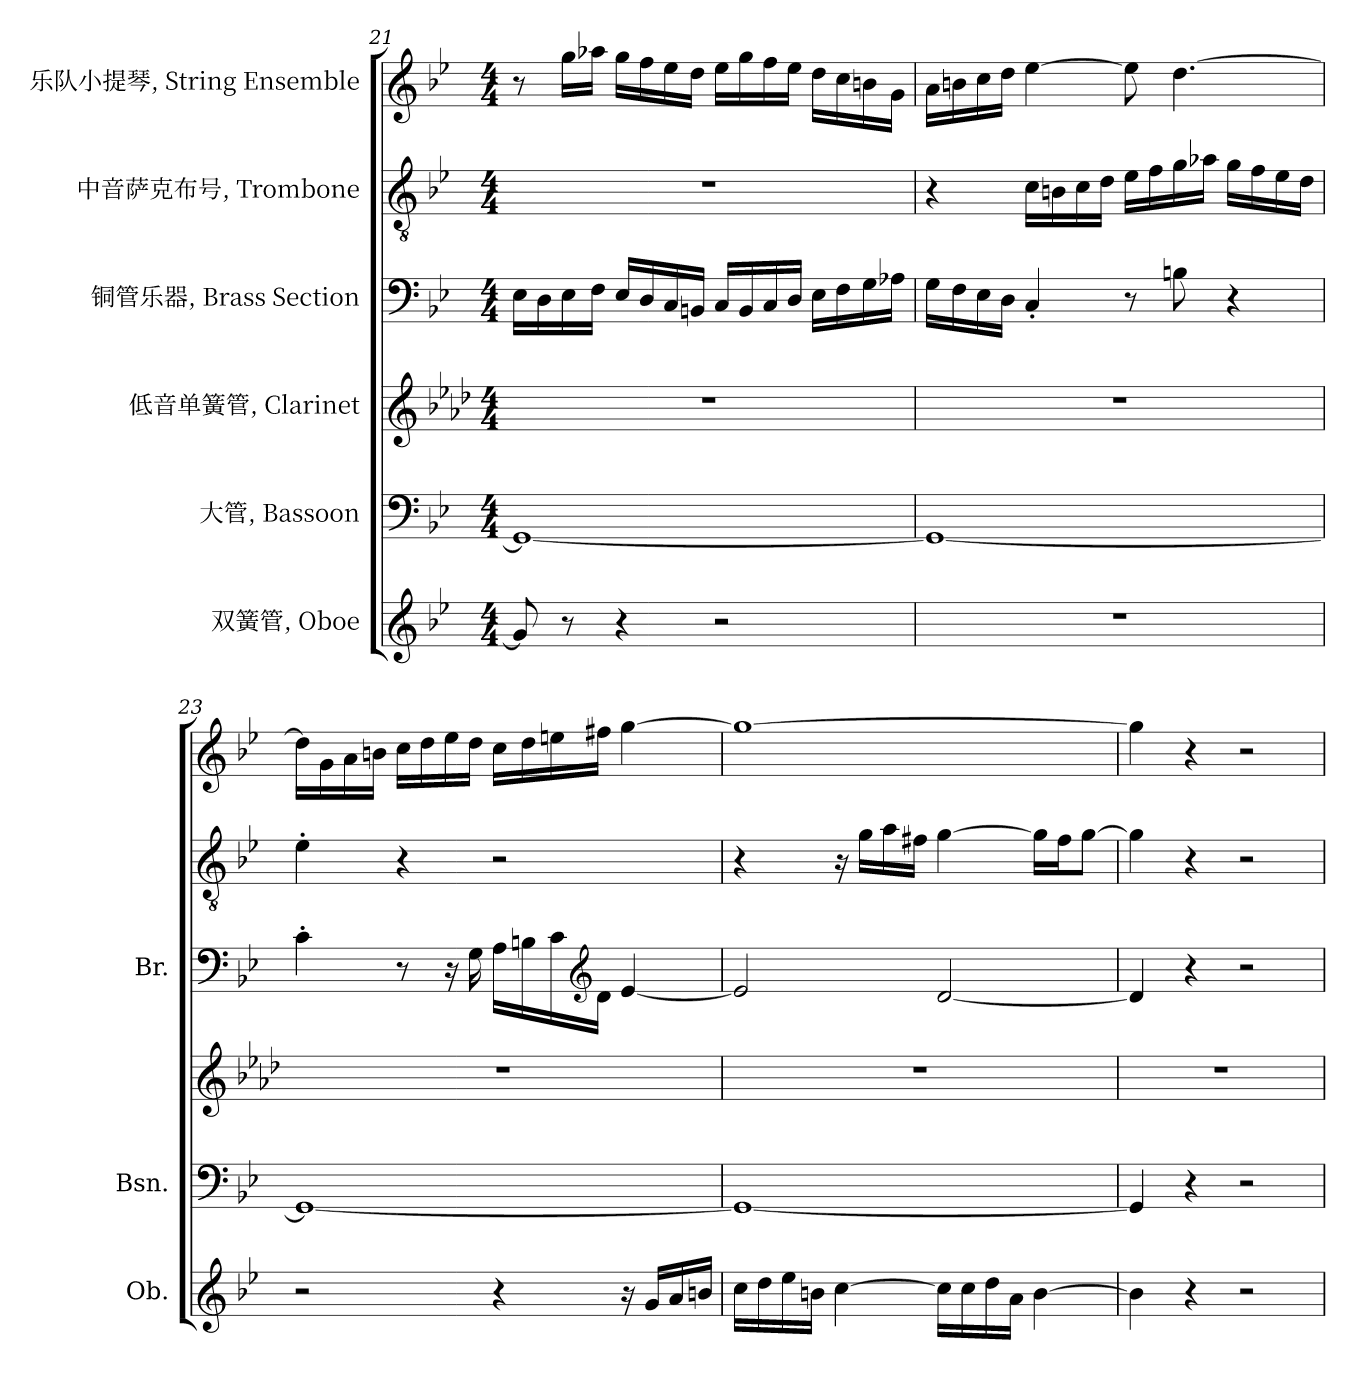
**kern	**kern	**kern	**kern	**kern	**kern
*part6	*part5	*part4	*part3	*part2	*part1
*staff6	*staff5	*staff4	*staff3	*staff2	*staff1
*I"双簧管, Oboe	*I"大管, Bassoon	*I"低音单簧管, Clarinet	*I"铜管乐器, Brass Section	*I"中音萨克布号, Trombone	*I"乐队小提琴, String Ensemble
*I'Ob.	*I'Bsn.	*	*I'Br.	*	*
!!LO:PB:g=z
*clefG2	*clefF4	*clefG2	*clefF4	*clefGv2	*clefG2
*	*	*ITrd8c14	*	*	*
*k[b-e-]	*k[b-e-]	*k[b-e-a-d-]	*k[b-e-]	*k[b-e-]	*k[b-e-]
*M4/4	*M4/4	*M4/4	*M4/4	*M4/4	*M4/4
=21	=21	=21	=21	=21	=21
8g/]	1GG_	1r	16E-\LL	1r	8r
.	.	.	16D\	.	.
8r	.	.	16E-\	.	16gg\LL
.	.	.	16F\JJ	.	16aa-X\JJ
4r	.	.	16E-/LL	.	16gg\LL
.	.	.	16D/	.	16ff\
.	.	.	16C/	.	16ee-\
.	.	.	16BBn/JJ	.	16dd\JJ
2r	.	.	16C/LL	.	16ee-\LL
.	.	.	16BB/	.	16gg\
.	.	.	16C/	.	16ff\
.	.	.	16D/JJ	.	16ee-\JJ
.	.	.	16E-\LL	.	16dd\LL
.	.	.	16F\	.	16cc\
.	.	.	16G\	.	16bn\
.	.	.	16A-X\JJ	.	16g\JJ
=22	=22	=22	=22	=22	=22
1r	1GG_	1r	16G\LL	4r	16a\LL
.	.	.	16F\	.	16bn\
.	.	.	16E-\	.	16cc\
.	.	.	16D\JJ	.	16dd\JJ
.	.	.	4C'/	16c\LL	[4ee-\
.	.	.	.	16Bn\	.
.	.	.	.	16c\	.
.	.	.	.	16d\JJ	.
.	.	.	8r	16e-\LL	8ee-\]
.	.	.	.	16f\	.
.	.	.	8Bn\	16g\	[4.dd\
.	.	.	.	16a-X\JJ	.
.	.	.	4r	16g\LL	.
.	.	.	.	16f\	.
.	.	.	.	16e-\	.
.	.	.	.	16d\JJ	.
!!LO:LB:g=z
=23	=23	=23	=23	=23	=23
2r	1GG_	1r	4c'\	4e-'\	16dd\LL]
.	.	.	.	.	16g\
.	.	.	.	.	16a\
.	.	.	.	.	16bn\JJ
.	.	.	8r	4r	16cc\LL
.	.	.	.	.	16dd\
.	.	.	16r	.	16ee-\
.	.	.	16G\	.	16dd\JJ
4r	.	.	16A\LL	2r	16cc\LL
.	.	.	16Bn\	.	16dd\
.	.	.	16c\	.	16een\
*	*	*	*clefG2	*	*
.	.	.	16d\JJ	.	16ff#X\JJ
16r	.	.	[4e-/	.	[4gg\
16g/LL	.	.	.	.	.
16a/	.	.	.	.	.
16bn/JJ	.	.	.	.	.
=24	=24	=24	=24	=24	=24
16cc\LL	1GG_	1r	2e-/]	4r	1gg_
16dd\	.	.	.	.	.
16ee-\	.	.	.	.	.
16bn\JJ	.	.	.	.	.
[4cc\	.	.	.	16r	.
.	.	.	.	16g\LL	.
.	.	.	.	16a\	.
.	.	.	.	16f#X\JJ	.
16cc\LL]	.	.	[2d/	[4g\	.
16cc\	.	.	.	.	.
16dd\	.	.	.	.	.
16a\JJ	.	.	.	.	.
[4b\	.	.	.	16g\LL]	.
.	.	.	.	16f#\J	.
.	.	.	.	[8g\J	.
!!LO:PB:g=z
=25	=25	=25	=25	=25	=25
4b\]	4GG/]	1r	4d/]	4g\]	4gg\]
4r	4r	.	4r	4r	4r
2r	2r	.	2r	2r	2r
=	=	=	=	=	=
*-	*-	*-	*-	*-	*-
